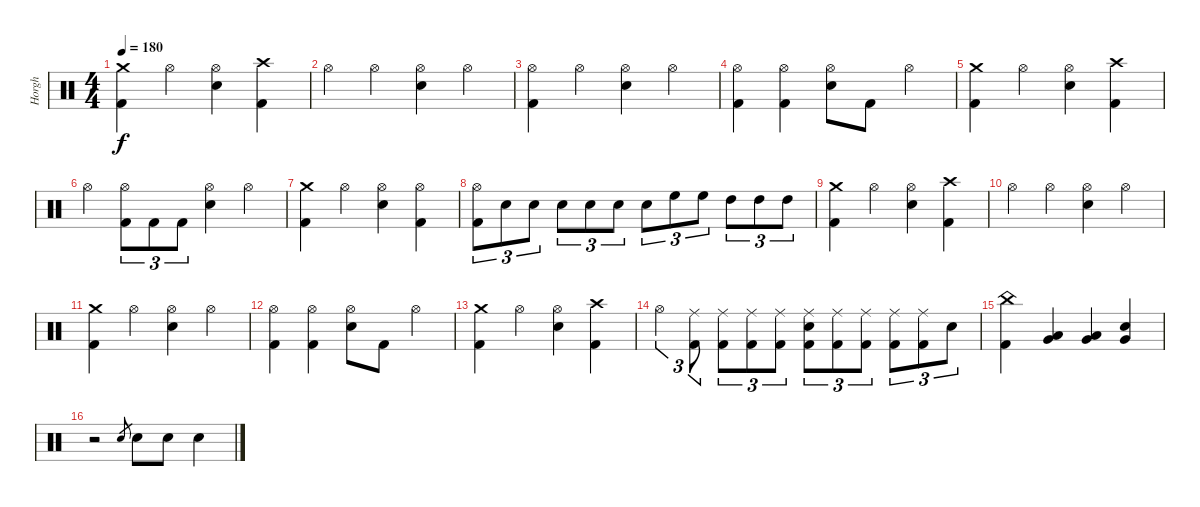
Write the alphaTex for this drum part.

\track ("Horgh" "Horgh") {instrument percussion}
\staff {score}
\articulation defaults
\ts (4 4)
\tempo 180
\clef neutral
\ks c
("Crash medium (hit)" "Kick (hit) 2").4{dy f} "Hi-Hat (open)".4 ("Hi-Hat (open)" "Electric Snare (hit)").4 ("Crash high (hit)" "Kick (hit) 2").4 |
"Hi-Hat (open)".4 "Hi-Hat (open)".4 ("Hi-Hat (open)" "Electric Snare (hit)").4 "Hi-Hat (open)".4 |
("Hi-Hat (open)" "Kick (hit) 2").4 "Hi-Hat (open)".4 ("Hi-Hat (open)" "Electric Snare (hit)").4 "Hi-Hat (open)".4 |
("Hi-Hat (open)" "Kick (hit) 2").4 ("Hi-Hat (open)" "Kick (hit) 2").4 ("Hi-Hat (open)" "Electric Snare (hit)").8 "Kick (hit) 2".8 "Hi-Hat (open)".4 |
("Crash medium (hit)" "Kick (hit) 2").4 "Hi-Hat (open)".4 ("Hi-Hat (open)" "Electric Snare (hit)").4 ("Crash high (hit)" "Kick (hit) 2").4 |
"Hi-Hat (open)".4 ("Hi-Hat (open)" "Kick (hit) 2").8{tu (3 2)} "Kick (hit) 2".8{tu (3 2)} "Kick (hit) 2".8{tu (3 2)} ("Hi-Hat (open)" "Electric Snare (hit)").4 "Hi-Hat (open)".4 |
("Crash medium (hit)" "Kick (hit) 2").4 "Hi-Hat (open)".4 ("Hi-Hat (open)" "Electric Snare (hit)").4 ("Hi-Hat (open)" "Kick (hit) 2").4 |
("Hi-Hat (open)" "Kick (hit) 2").8{tu (3 2)} "Electric Snare (hit)".8{tu (3 2)} "Electric Snare (hit)".8{tu (3 2)} "Electric Snare (hit)".8{tu (3 2)} "Electric Snare (hit)".8{tu (3 2)} "Electric Snare (hit)".8{tu (3 2)} "Electric Snare (hit)".8{tu (3 2)} "High Floor Tom (hit)".8{tu (3 2)} "High Floor Tom (hit)".8{tu (3 2)} "High Tom (hit)".8{tu (3 2)} "High Tom (hit)".8{tu (3 2)} "High Tom (hit)".8{tu (3 2)} |
("Crash medium (hit)" "Kick (hit) 2").4 "Hi-Hat (open)".4 ("Hi-Hat (open)" "Electric Snare (hit)").4 ("Crash high (hit)" "Kick (hit) 2").4 |
"Hi-Hat (open)".4 "Hi-Hat (open)".4 ("Hi-Hat (open)" "Electric Snare (hit)").4 "Hi-Hat (open)".4 |
("Crash medium (hit)" "Kick (hit) 2").4 "Hi-Hat (open)".4 ("Hi-Hat (open)" "Electric Snare (hit)").4 "Hi-Hat (open)".4 |
("Hi-Hat (open)" "Kick (hit) 2").4 ("Hi-Hat (open)" "Kick (hit) 2").4 ("Hi-Hat (open)" "Electric Snare (hit)").8 "Kick (hit) 2".8 "Hi-Hat (open)".4 |
("Crash medium (hit)" "Kick (hit) 2").4 "Hi-Hat (open)".4 ("Hi-Hat (open)" "Electric Snare (hit)").4 ("Crash high (hit)" "Kick (hit) 2").4 |
"Hi-Hat (open)".4{tu (3 2)} ("Ride (middle)" "Kick (hit) 2").8{tu (3 2)} ("Ride (middle)" "Kick (hit) 2").8{tu (3 2)} ("Ride (middle)" "Kick (hit) 2").8{tu (3 2)} ("Ride (middle)" "Kick (hit) 2").8{tu (3 2)} ("Ride (middle)" "Electric Snare (hit)" "Kick (hit) 2").8{tu (3 2)} ("Ride (middle)" "Kick (hit) 2").8{tu (3 2)} ("Ride (middle)" "Kick (hit) 2").8{tu (3 2)} ("Ride (middle)" "Kick (hit) 2").8{tu (3 2)} ("Ride (middle)" "Kick (hit) 2").8{tu (3 2)} "Electric Snare (hit)".8{tu (3 2)} |
("China (hit)" "Kick (hit) 2").4 ("Low Tom (hit)" "Very Low Tom (hit)").4 ("Very Low Tom (hit)" "Low Floor Tom (hit)").4 ("Electric Snare (hit)" "Very Low Tom (hit)").4 |
r.2 "Electric Snare (hit)".8{gr} "Electric Snare (hit)".8 "Electric Snare (hit)".8 "Electric Snare (hit)".4
